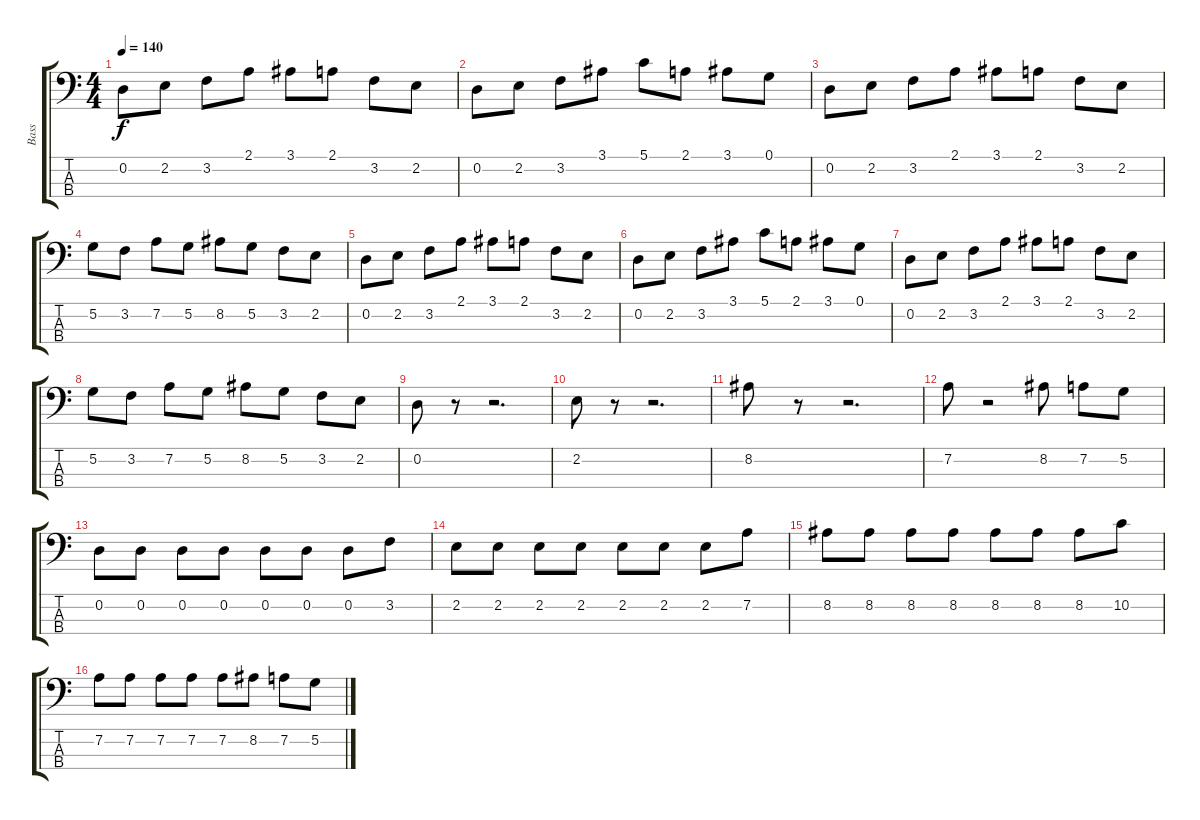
\track ("Bass" "Bass") {instrument fretlessbass}
\staff {score tabs}
\tuning (G2 D2 A1 E1) {hide}
\ts (4 4)
\tempo 140
\clef f4
\ks c
0.2.8{dy f} 2.2.8 3.2.8 2.1.8 3.1.8 2.1.8 3.2.8 2.2.8 |
0.2.8 2.2.8 3.2.8 3.1.8 5.1.8 2.1.8 3.1.8 0.1.8 |
0.2.8 2.2.8 3.2.8 2.1.8 3.1.8 2.1.8 3.2.8 2.2.8 |
5.2.8 3.2.8 7.2.8 5.2.8 8.2.8 5.2.8 3.2.8 2.2.8 |
0.2.8 2.2.8 3.2.8 2.1.8 3.1.8 2.1.8 3.2.8 2.2.8 |
0.2.8 2.2.8 3.2.8 3.1.8 5.1.8 2.1.8 3.1.8 0.1.8 |
0.2.8 2.2.8 3.2.8 2.1.8 3.1.8 2.1.8 3.2.8 2.2.8 |
5.2.8 3.2.8 7.2.8 5.2.8 8.2.8 5.2.8 3.2.8 2.2.8 |
0.2.8 r.8 r.2{d} |
2.2.8 r.8 r.2{d} |
8.2.8 r.8 r.2{d} |
7.2.8 r.2 8.2.8 7.2.8 5.2.8 |
0.2.8 0.2.8 0.2.8 0.2.8 0.2.8 0.2.8 0.2.8 3.2.8 |
2.2.8 2.2.8 2.2.8 2.2.8 2.2.8 2.2.8 2.2.8 7.2.8 |
8.2.8 8.2.8 8.2.8 8.2.8 8.2.8 8.2.8 8.2.8 10.2.8 |
7.2.8 7.2.8 7.2.8 7.2.8 7.2.8 8.2.8 7.2.8 5.2.8
